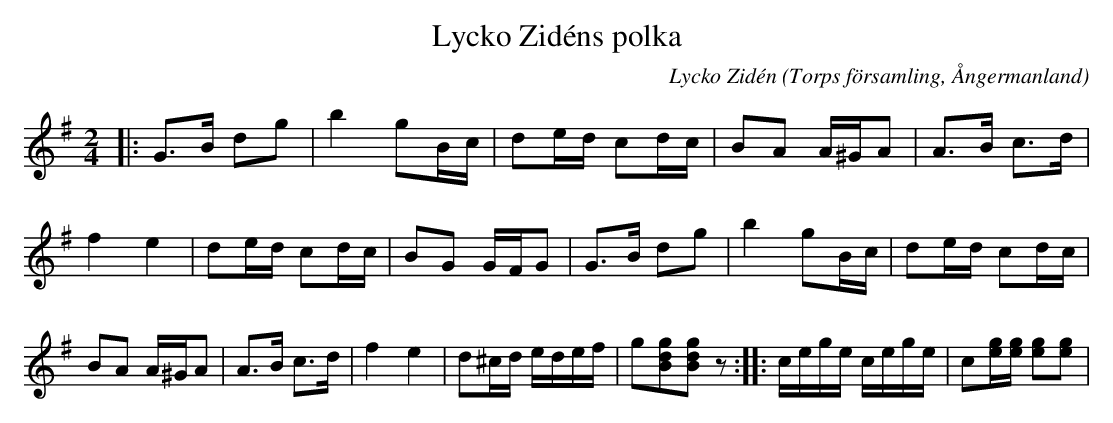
X:1
T:Lycko Zidéns polka
O:Torps församling, Ångermanland
C: Lycko Zidén
M:2/4
L:1/16
K:G
|: G3B d2g2 | b4 g2Bc | d2ed c2dc | B2A2 A^GA2 |A3B c3d | f4 e4 | d2ed c2dc | B2G2 GFG2 | G3B d2g2 | b4 g2Bc | d2ed c2dc | B2A2 A^GA2 | A3B c3d | f4 e4 | d2^cd edef | g2[gdB]2[gdB]2 z2 :][: cege cege | c2[ge][ge] [ge]2[ge]2 |
